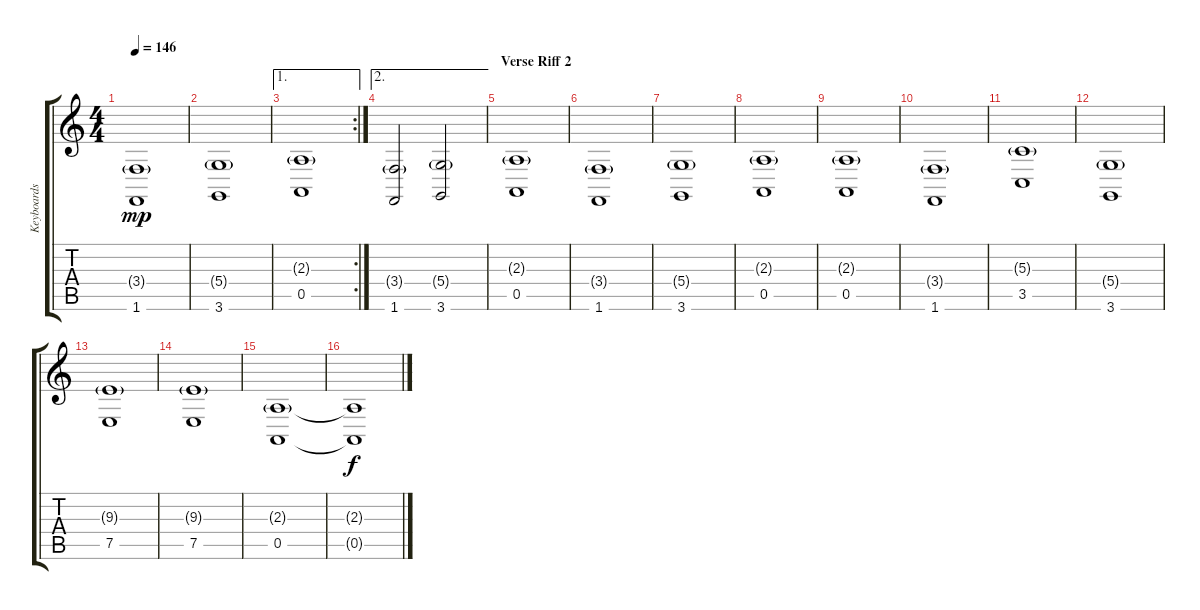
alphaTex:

\track ("Keyboards" "Keyboards") {instrument stringensemble1}
\staff {score tabs}
\tuning (E4 B3 G3 D3 A2 E2) {hide}
\ts (4 4)
\tempo 146
\clef g2
\ks c
(3.4{g} 1.6).1{dy mp} |
(5.4{g} 3.6).1 |
\ae 1
\rc 2
(2.3{g} 0.5).1 |
\ae 2
(3.4{g} 1.6).2 (5.4{g} 3.6).2 |
\section ("" "Verse Riff 2")
(2.3{g} 0.5).1 |
(3.4{g} 1.6).1 |
(5.4{g} 3.6).1 |
(2.3{g} 0.5).1 |
(2.3{g} 0.5).1 |
(3.4{g} 1.6).1 |
(5.3{g} 3.5).1 |
(5.4{g} 3.6).1 |
(9.3{g} 7.5).1 |
(9.3{g} 7.5).1 |
(2.3{g} 0.5).1 |
(2.3{t} 0.5{t}).1{dy f}
